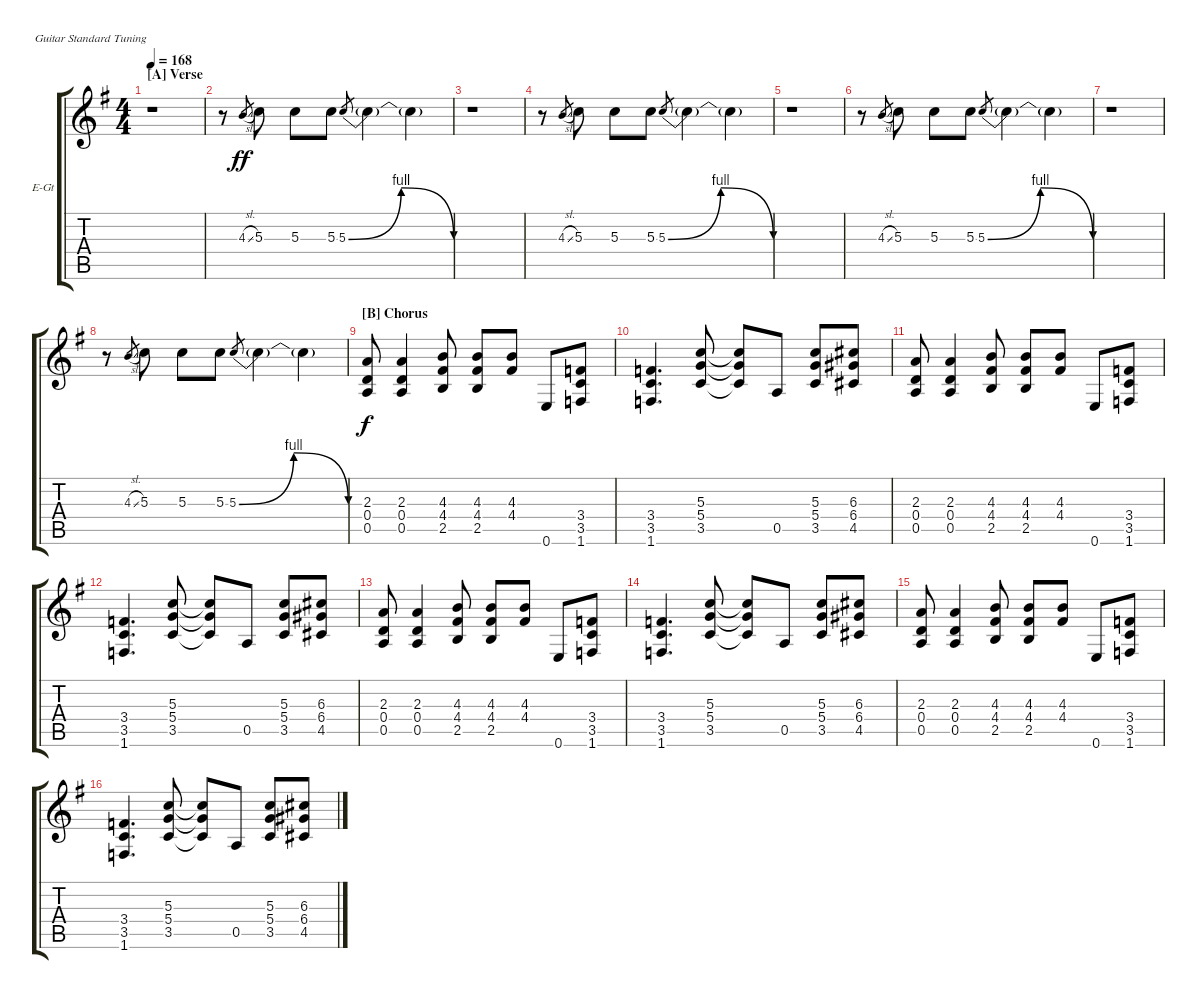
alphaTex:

\defaultSystemsLayout 4
\bracketExtendMode groupsimilarinstruments
\firstSystemTrackNameOrientation horizontal
\otherSystemsTrackNameOrientation horizontal
\track ("Electric Guitar" "E-Gt") {instrument distortionguitar}
\staff {score tabs}
\tuning (E4 B3 G3 D3 A2 E2)
\ts (4 4)
\section ("A" "Verse")
\tempo 168
\clef g2
\ks g
r.1{dy f} |
r.8 4.3{sl}.8{gr dy ff} 5.3.8 5.3.8 5.3.8 5.3{be (bendrelease 0 0 10.2 4 20.4 4 30 0)}.8{gr} 5.3{t}.4 5.3{t}.4 |
r.1 |
r.8 4.3{sl}.8{gr} 5.3.8 5.3.8 5.3.8 5.3{be (bendrelease 0 0 10.2 4 20.4 4 30 0)}.8{gr} 5.3{t}.4 5.3{t}.4 |
r.1 |
r.8 4.3{sl}.8{gr} 5.3.8 5.3.8 5.3.8 5.3{be (bendrelease 0 0 10.2 4 20.4 4 30 0)}.8{gr} 5.3{t}.4 5.3{t}.4 |
r.1 |
r.8 4.3{sl}.8{gr} 5.3.8 5.3.8 5.3.8 5.3{be (bendrelease 0 0 10.2 4 20.4 4 30 0)}.8{gr} 5.3{t}.4 5.3{t}.4 |
\section ("B" "Chorus")
(0.5 0.4 2.3).8{dy f} (2.3 0.4 0.5).4 (2.5 4.4 4.3).8 (2.5 4.4 4.3).8 (4.4 4.3).8 0.6.8 (1.6 3.5 3.4).8 |
(1.6 3.5 3.4).4{d} (3.5 5.4 5.3).8 (3.5{t} 5.4{t} 5.3{t}).8 0.5.8 (3.5 5.4 5.3).8 (4.5 6.4 6.3).8 |
(0.5 0.4 2.3).8 (2.3 0.4 0.5).4 (2.5 4.4 4.3).8 (2.5 4.4 4.3).8 (4.4 4.3).8 0.6.8 (1.6 3.5 3.4).8 |
(1.6 3.5 3.4).4{d} (3.5 5.4 5.3).8 (3.5{t} 5.4{t} 5.3{t}).8 0.5.8 (3.5 5.4 5.3).8 (4.5 6.4 6.3).8 |
(0.5 0.4 2.3).8 (2.3 0.4 0.5).4 (2.5 4.4 4.3).8 (2.5 4.4 4.3).8 (4.4 4.3).8 0.6.8 (1.6 3.5 3.4).8 |
(1.6 3.5 3.4).4{d} (3.5 5.4 5.3).8 (3.5{t} 5.4{t} 5.3{t}).8 0.5.8 (3.5 5.4 5.3).8 (4.5 6.4 6.3).8 |
(0.5 0.4 2.3).8 (2.3 0.4 0.5).4 (2.5 4.4 4.3).8 (2.5 4.4 4.3).8 (4.4 4.3).8 0.6.8 (1.6 3.5 3.4).8 |
(1.6 3.5 3.4).4{d} (3.5 5.4 5.3).8 (3.5{t} 5.4{t} 5.3{t}).8 0.5.8 (3.5 5.4 5.3).8 (4.5 6.4 6.3).8
